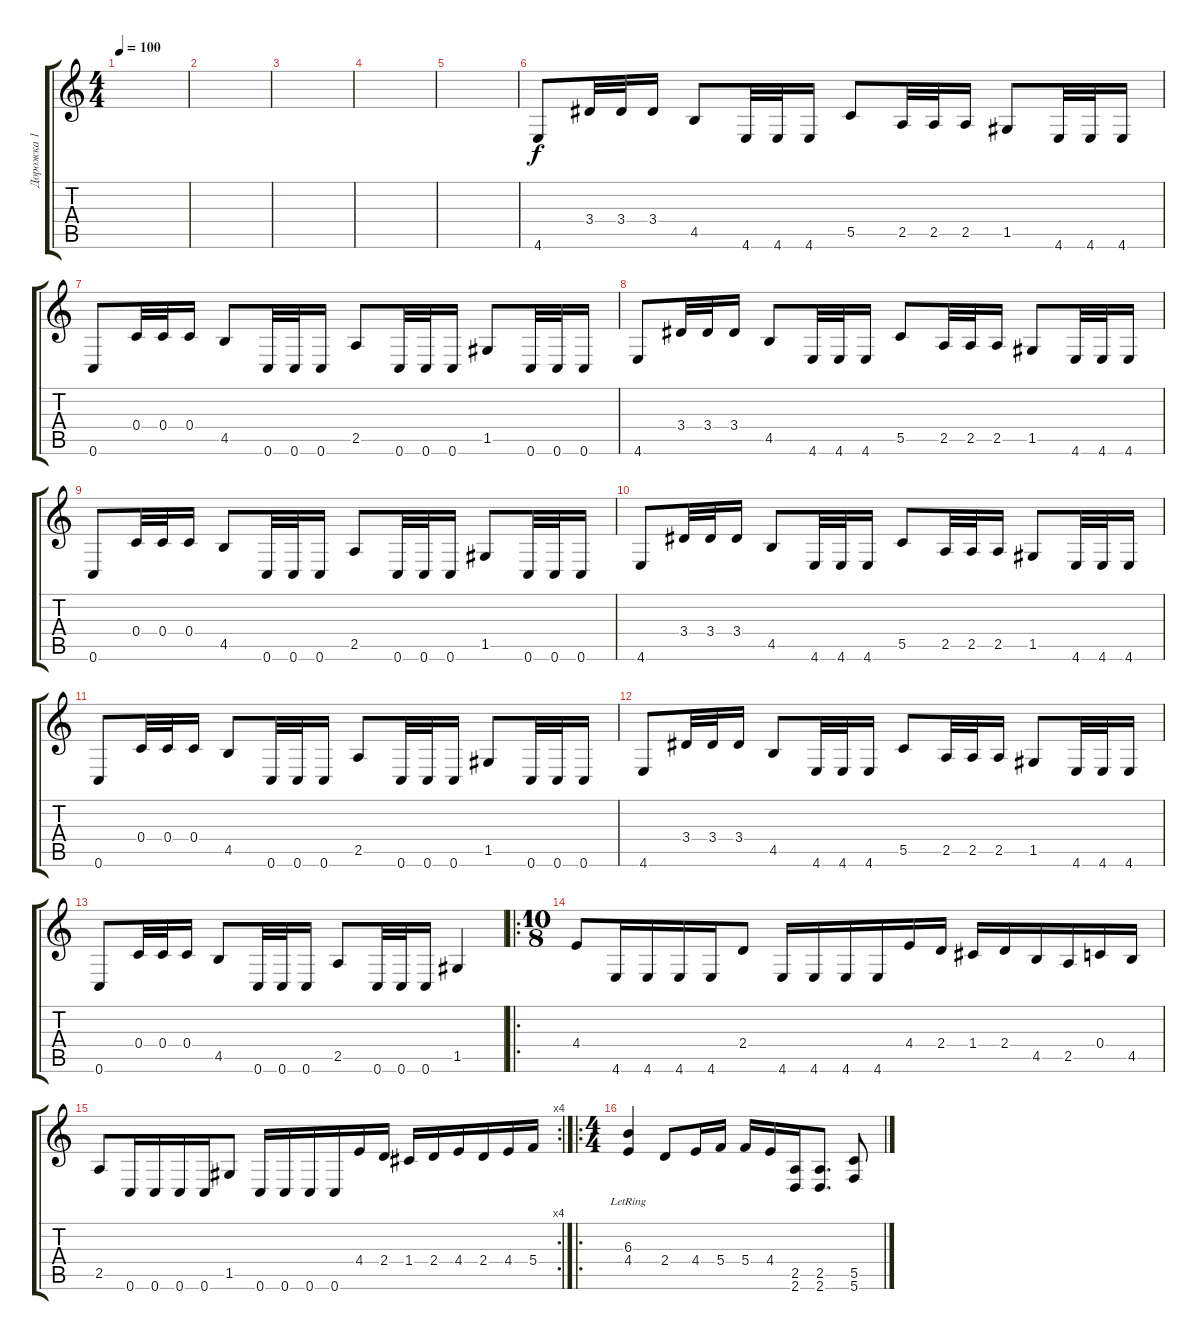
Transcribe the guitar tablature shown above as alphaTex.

\track ("Дорожка 1" "Дорожка 1") {instrument distortionguitar}
\staff {score tabs}
\tuning (D4 A3 F3 C3 G2 C2) {hide}
\ts (4 4)
\tempo 100
\clef g2
\ks c
|
|
|
|
|
4.6.8 3.4.32 3.4.32 3.4.16 4.5.8 4.6.32 4.6.32 4.6.16 5.5.8 2.5.32 2.5.32 2.5.16 1.5.8 4.6.32 4.6.32 4.6.16 |
0.6.8 0.4.32 0.4.32 0.4.16 4.5.8 0.6.32 0.6.32 0.6.16 2.5.8 0.6.32 0.6.32 0.6.16 1.5.8 0.6.32 0.6.32 0.6.16 |
4.6.8 3.4.32 3.4.32 3.4.16 4.5.8 4.6.32 4.6.32 4.6.16 5.5.8 2.5.32 2.5.32 2.5.16 1.5.8 4.6.32 4.6.32 4.6.16 |
0.6.8 0.4.32 0.4.32 0.4.16 4.5.8 0.6.32 0.6.32 0.6.16 2.5.8 0.6.32 0.6.32 0.6.16 1.5.8 0.6.32 0.6.32 0.6.16 |
4.6.8 3.4.32 3.4.32 3.4.16 4.5.8 4.6.32 4.6.32 4.6.16 5.5.8 2.5.32 2.5.32 2.5.16 1.5.8 4.6.32 4.6.32 4.6.16 |
0.6.8 0.4.32 0.4.32 0.4.16 4.5.8 0.6.32 0.6.32 0.6.16 2.5.8 0.6.32 0.6.32 0.6.16 1.5.8 0.6.32 0.6.32 0.6.16 |
4.6.8 3.4.32 3.4.32 3.4.16 4.5.8 4.6.32 4.6.32 4.6.16 5.5.8 2.5.32 2.5.32 2.5.16 1.5.8 4.6.32 4.6.32 4.6.16 |
0.6.8 0.4.32 0.4.32 0.4.16 4.5.8 0.6.32 0.6.32 0.6.16 2.5.8 0.6.32 0.6.32 0.6.16 1.5.4 |
\ro
\ts (10 8)
4.4.8 4.6.16 4.6.16 4.6.16 4.6.16 2.4.8 4.6.16 4.6.16 4.6.16 4.6.16 4.4.16 2.4.16 1.4.16 2.4.16 4.5.16 2.5.16 0.4.16 4.5.16 |
\rc 4
2.5.8 0.6.16 0.6.16 0.6.16 0.6.16 1.5.8 0.6.16 0.6.16 0.6.16 0.6.16 4.4.16 2.4.16 1.4.16 2.4.16 4.4.16 2.4.16 4.4.16 5.4.16 |
\ro
\ts (4 4)
(6.3{lr} 4.4).4 2.4.8 4.4.16 5.4.16 5.4.16 4.4.16 (2.5 2.6).16 (2.5 2.6).8{d} (5.5 5.6).8
